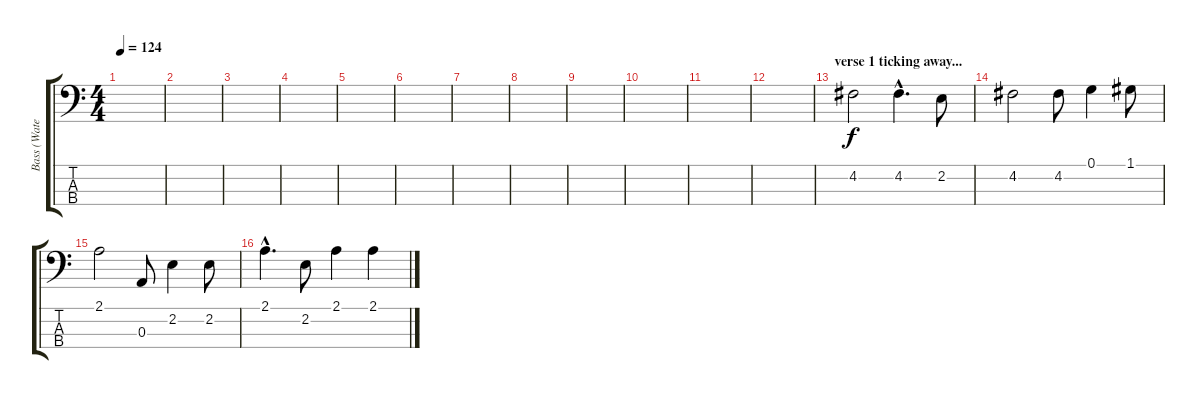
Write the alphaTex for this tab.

\track ("Bass (Waters)" "Bass (Wate") {instrument electricbassfinger}
\staff {score tabs}
\tuning (G2 D2 A1 E1) {hide}
\ts (4 4)
\tempo 124
\clef f4
\ks c
|
|
|
|
|
|
|
|
|
|
|
|
\section ("" "verse 1 ticking away...")
4.2.2 4.2{hac}.4{d} 2.2.8 |
4.2.2 4.2.8 0.1.4 1.1.8 |
2.1.2 0.3.8 2.2.4 2.2.8 |
2.1{hac}.4{d} 2.2.8 2.1.4 2.1.4
